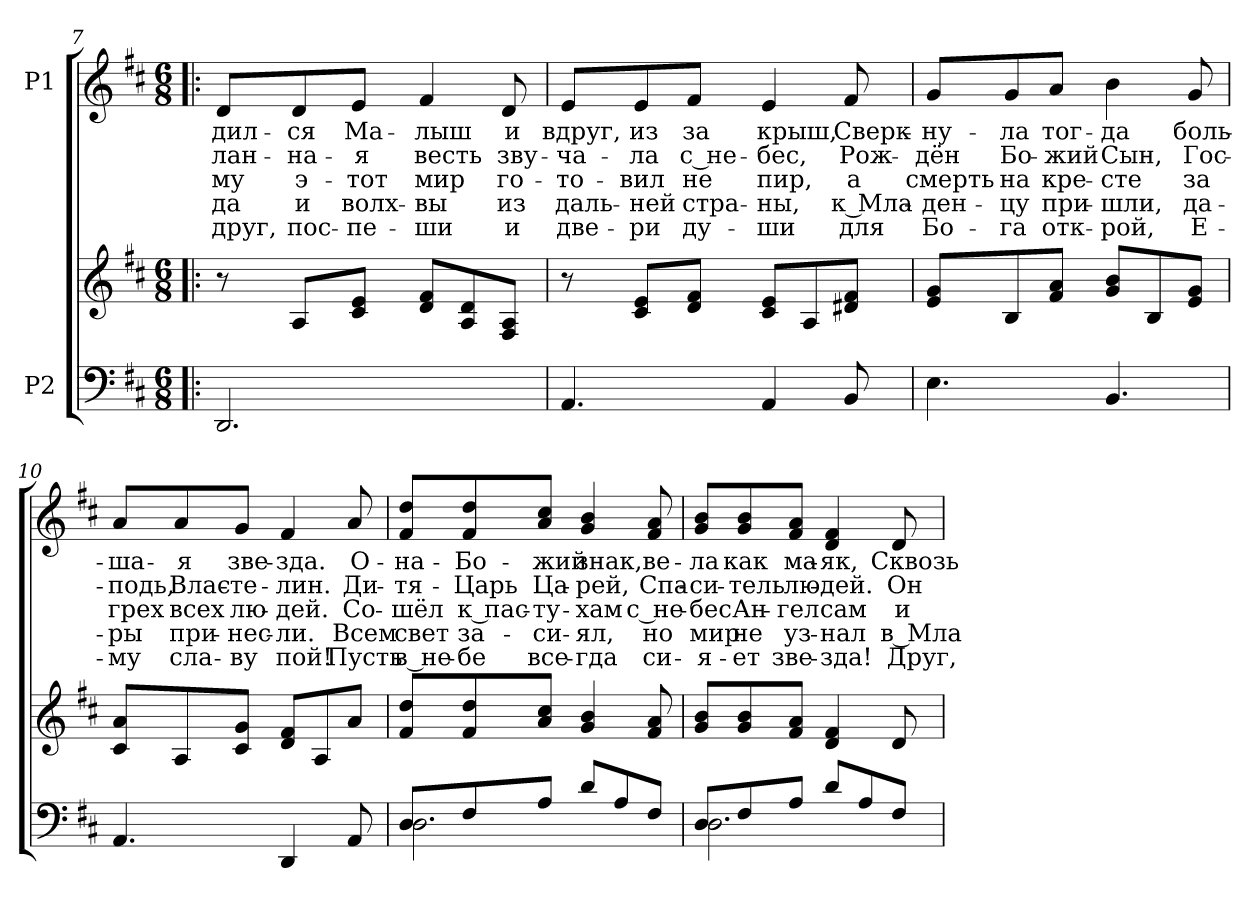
**kern	**kern	**kern	**text	**text	**text	**text	**text
*part2	*part2	*part1	*part1	*part1	*part1	*part1	*part1
*staff3	*staff2	*staff1	*staff1	*staff1	*staff1	*staff1	*staff1
*I"P2	*	*I"P1	*	*	*	*	*
*clefF4	*clefG2	*clefG2	*	*	*	*	*
*k[f#c#]	*k[f#c#]	*k[f#c#]	*	*	*	*	*
*D:	*D:	*D:	*	*	*	*	*
*M6/8	*M6/8	*M6/8	*	*	*	*	*
=7!|:	=7!|:	=7!|:	=7!|:	=7!|:	=7!|:	=7!|:	=7!|:
!	!	!	!LO:LY:b:color=#000000	!LO:LY:b:color=#000000	!LO:LY:b:color=#000000	!LO:LY:b:color=#000000	!LO:LY:b:color=#000000
2.DDi/	8r	8di/L	дил-	лан-	му	да	друг,
!	!	!	!LO:LY:b:color=#000000	!LO:LY:b:color=#000000	!LO:LY:b:color=#000000	!LO:LY:b:color=#000000	!LO:LY:b:color=#000000
.	8Ai/L	8di/	-ся	-на-	э-	-и	пос-
!	!	!	!LO:LY:b:color=#000000	!LO:LY:b:color=#000000	!LO:LY:b:color=#000000	!LO:LY:b:color=#000000	!LO:LY:b:color=#000000
.	8c#i/ 8eiJ	8ei/J	Ма-	-я	-тот	-волх-	пе-
!	!	!	!LO:LY:b:color=#000000	!LO:LY:b:color=#000000	!LO:LY:b:color=#000000	!LO:LY:b:color=#000000	!LO:LY:b:color=#000000
.	8di/ 8f#iL	4f#i/	-лыш	весть	мир	вы	-ши
.	8Ai/ 8di	.	.	.	.	.	.
!	!	!	!LO:LY:b:color=#000000	!LO:LY:b:color=#000000	!LO:LY:b:color=#000000	!LO:LY:b:color=#000000	!LO:LY:b:color=#000000
.	8F#i/ 8AiJ	8di/	и	зву-	го-	из	и
=8	=8	=8	=8	=8	=8	=8	=8
!	!	!	!LO:LY:b:color=#000000	!LO:LY:b:color=#000000	!LO:LY:b:color=#000000	!LO:LY:b:color=#000000	!LO:LY:b:color=#000000
4.AAi/	8r	8ei/L	вдруг,	-ча-	-то-	-даль-	две-
!	!	!	!LO:LY:b:color=#000000	!LO:LY:b:color=#000000	!LO:LY:b:color=#000000	!LO:LY:b:color=#000000	!LO:LY:b:color=#000000
.	8c#i/ 8eiL	8ei/	из	-ла	-вил	ней	-ри
!	!	!	!LO:LY:b:color=#000000	!LO:LY:b:color=#000000	!LO:LY:b:color=#000000	!LO:LY:b:color=#000000	!LO:LY:b:color=#000000
.	8di/ 8f#iJ	8f#i/J	за	с не-	не	-стра-	ду-
!	!	!	!LO:LY:b:color=#000000	!LO:LY:b:color=#000000	!LO:LY:b:color=#000000	!LO:LY:b:color=#000000	!LO:LY:b:color=#000000
4AAi/	8c#i/ 8eiL	4ei/	крыш,	-бес,	пир,	ны,	-ши
.	8Ai/	.	.	.	.	.	.
!	!	!	!LO:LY:b:color=#000000	!LO:LY:b:color=#000000	!LO:LY:b:color=#000000	!LO:LY:b:color=#000000	!LO:LY:b:color=#000000
8BBi/	8d#Xi/ 8f#iJ	8f#i/	Сверк-	Рож-	а	к Мла-	для
!!LO:LB:g=z
=9	=9	=9	=9	=9	=9	=9	=9
!	!	!	!LO:LY:b:color=#000000	!LO:LY:b:color=#000000	!LO:LY:b:color=#000000	!LO:LY:b:color=#000000	!LO:LY:b:color=#000000
4.Ei\	8ei/ 8giL	8gi/L	-ну-	-дён	смерть	-ден-	-Бо-
!	!	!	!LO:LY:b:color=#000000	!LO:LY:b:color=#000000	!LO:LY:b:color=#000000	!LO:LY:b:color=#000000	!LO:LY:b:color=#000000
.	8Bi/	8gi/	-ла	Бо-	на	цу	-га
!	!	!	!LO:LY:b:color=#000000	!LO:LY:b:color=#000000	!LO:LY:b:color=#000000	!LO:LY:b:color=#000000	!LO:LY:b:color=#000000
.	8f#i/ 8aiJ	8ai/J	тог-	-жий	кре-	-при-	отк-
!	!	!	!LO:LY:b:color=#000000	!LO:LY:b:color=#000000	!LO:LY:b:color=#000000	!LO:LY:b:color=#000000	!LO:LY:b:color=#000000
4.BBi/	8gi/ 8biL	4bi\	-да	Сын,	-сте	шли,	-рой,
.	8Bi/	.	.	.	.	.	.
!	!	!	!LO:LY:b:color=#000000	!LO:LY:b:color=#000000	!LO:LY:b:color=#000000	!LO:LY:b:color=#000000	!LO:LY:b:color=#000000
.	8ei/ 8giJ	8gi/	боль-	Гос-	за	-да-	Е-
=10	=10	=10	=10	=10	=10	=10	=10
!	!	!	!LO:LY:b:color=#000000	!LO:LY:b:color=#000000	!LO:LY:b:color=#000000	!LO:LY:b:color=#000000	!LO:LY:b:color=#000000
4.AAi/	8c#i/ 8aiL	8ai/L	-ша-	-подь,	грех	ры	-му
!	!	!	!LO:LY:b:color=#000000	!LO:LY:b:color=#000000	!LO:LY:b:color=#000000	!LO:LY:b:color=#000000	!LO:LY:b:color=#000000
.	8Ai/	8ai/	-я	Влас-	всех	-при-	сла-
!	!	!	!LO:LY:b:color=#000000	!LO:LY:b:color=#000000	!LO:LY:b:color=#000000	!LO:LY:b:color=#000000	!LO:LY:b:color=#000000
.	8c#i/ 8giJ	8gi/J	зве-	-те-	лю-	нес-	-ву
!	!	!	!LO:LY:b:color=#000000	!LO:LY:b:color=#000000	!LO:LY:b:color=#000000	!LO:LY:b:color=#000000	!LO:LY:b:color=#000000
4DDi/	8di/ 8f#iL	4f#i/	-зда.	-лин.	-дей.	ли.	-пой!
.	8Ai/	.	.	.	.	.	.
!	!	!	!LO:LY:b:color=#000000	!LO:LY:b:color=#000000	!LO:LY:b:color=#000000	!LO:LY:b:color=#000000	!LO:LY:b:color=#000000
8AAi/	8ai/J	8ai/	О-	Ди-	Со-	Всем	Пусть
=11	=11	=11	=11	=11	=11	=11	=11
*^	*	*	*	*	*	*	*
!	!	!	!	!LO:LY:b:color=#000000	!LO:LY:b:color=#000000	!LO:LY:b:color=#000000	!LO:LY:b:color=#000000	!LO:LY:b:color=#000000
8Di/L	2.Di\	8f#i/ 8ddiL	8f#i/ 8ddiL	-на-	-тя-	-шёл	-свет	в не-
!	!	!	!	!LO:LY:b:color=#000000	!LO:LY:b:color=#000000	!LO:LY:b:color=#000000	!LO:LY:b:color=#000000	!LO:LY:b:color=#000000
8F#i/	.	8f#i/ 8ddi	8f#i/ 8ddi	-Бо-	-Царь	к пас-	за-	бе
!	!	!	!	!LO:LY:b:color=#000000	!LO:LY:b:color=#000000	!LO:LY:b:color=#000000	!LO:LY:b:color=#000000	!LO:LY:b:color=#000000
8Ai/J	.	8ai/ 8cc#iJ	8ai/ 8cc#iJ	-жий	Ца-	-ту-	-си-	-все-
!	!	!	!	!LO:LY:b:color=#000000	!LO:LY:b:color=#000000	!LO:LY:b:color=#000000	!LO:LY:b:color=#000000	!LO:LY:b:color=#000000
8di/L	.	4gi/ 4bi	4gi/ 4bi	знак,	-рей,	-хам	ял,	-гда
8Ai/	.	.	.	.	.	.	.	.
!	!	!	!	!LO:LY:b:color=#000000	!LO:LY:b:color=#000000	!LO:LY:b:color=#000000	!LO:LY:b:color=#000000	!LO:LY:b:color=#000000
8F#i/J	.	8f#i/ 8ai	8f#i/ 8ai	ве-	Спа-	с не-	-но	си-
!!LO:PB:g=z
=12	=12	=12	=12	=12	=12	=12	=12	=12
!	!	!	!	!LO:LY:b:color=#000000	!LO:LY:b:color=#000000	!LO:LY:b:color=#000000	!LO:LY:b:color=#000000	!LO:LY:b:color=#000000
8Di/L	2.Di\	8gi/ 8biL	8gi/ 8biL	-ла	-си-	-бес	-мир	я-
!	!	!	!	!LO:LY:b:color=#000000	!LO:LY:b:color=#000000	!LO:LY:b:color=#000000	!LO:LY:b:color=#000000	!LO:LY:b:color=#000000
8F#i/	.	8gi/ 8bi	8gi/ 8bi	как	-тель	Ан-	не	ет
!	!	!	!	!LO:LY:b:color=#000000	!LO:LY:b:color=#000000	!LO:LY:b:color=#000000	!LO:LY:b:color=#000000	!LO:LY:b:color=#000000
8Ai/J	.	8f#i/ 8aiJ	8f#i/ 8aiJ	ма-	лю-	-гел	-уз-	зве-
!	!	!	!	!LO:LY:b:color=#000000	!LO:LY:b:color=#000000	!LO:LY:b:color=#000000	!LO:LY:b:color=#000000	!LO:LY:b:color=#000000
8di/L	.	4di/ 4f#i	4di/ 4f#i	-як,	-дей.	сам	нал	-зда!
8Ai/	.	.	.	.	.	.	.	.
!	!	!	!	!LO:LY:b:color=#000000	!LO:LY:b:color=#000000	!LO:LY:b:color=#000000	!LO:LY:b:color=#000000	!LO:LY:b:color=#000000
8F#i/J	.	8di/	8di/	Сквозь	Он	и	в Мла-	Друг,
*v	*v	*	*	*	*	*	*	*
=	=	=	=	=	=	=	=
*-	*-	*-	*-	*-	*-	*-	*-
